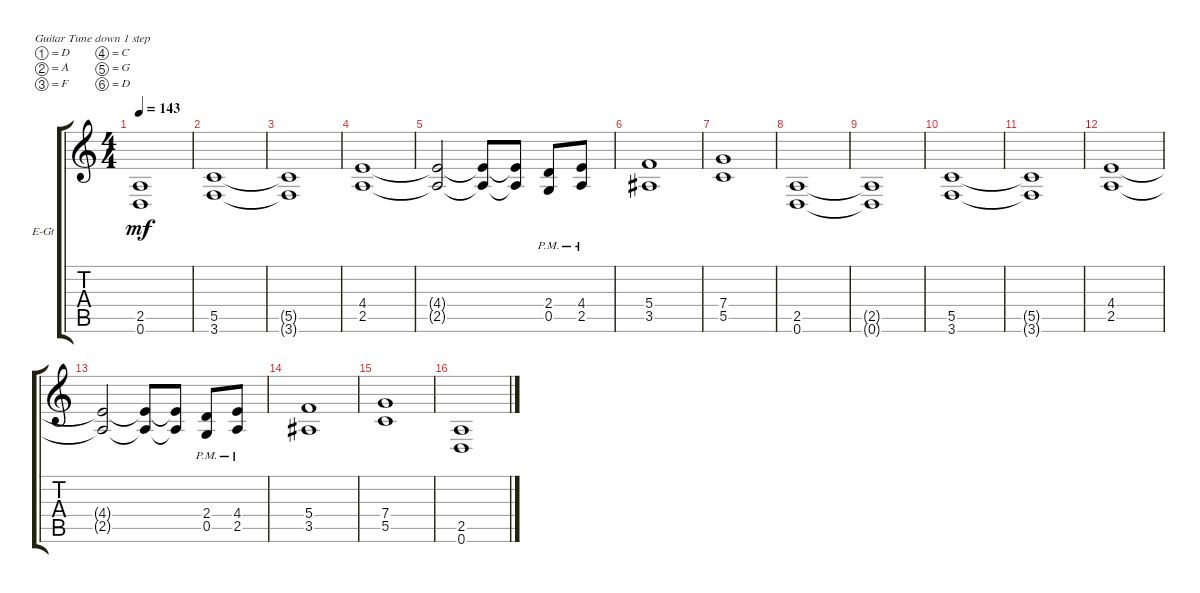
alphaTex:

\defaultSystemsLayout 4
\bracketExtendMode groupsimilarinstruments
\firstSystemTrackNameOrientation horizontal
\otherSystemsTrackNameOrientation horizontal
\track ("Electric Guitar" "E-Gt") {instrument distortionguitar}
\staff {score tabs}
\tuning (D4 A3 F3 C3 G2 D2)
\ts (4 4)
\tempo 143
\clef g2
\ks c
(0.6{t} 2.5{t}).1{dy mf} |
(3.6 5.5).1 |
(5.5{t} 3.6{t}).1 |
(2.5 4.4).1 |
(2.5{t} 4.4{t}).2 (4.4{t} 2.5{t}).8 (4.4{t} 2.5{t}).8 (0.5{pm} 2.4{pm}).8 (2.5{pm} 4.4{pm}).8 |
(3.5 5.4).1 |
(5.5 7.4).1 |
(0.6 2.5).1 |
(0.6{t} 2.5{t}).1 |
(3.6 5.5).1 |
(5.5{t} 3.6{t}).1 |
(2.5 4.4).1 |
(2.5{t} 4.4{t}).2 (4.4{t} 2.5{t}).8 (4.4{t} 2.5{t}).8 (0.5{pm} 2.4{pm}).8 (2.5{pm} 4.4{pm}).8 |
(3.5 5.4).1 |
(5.5 7.4).1 |
(0.6 2.5).1
